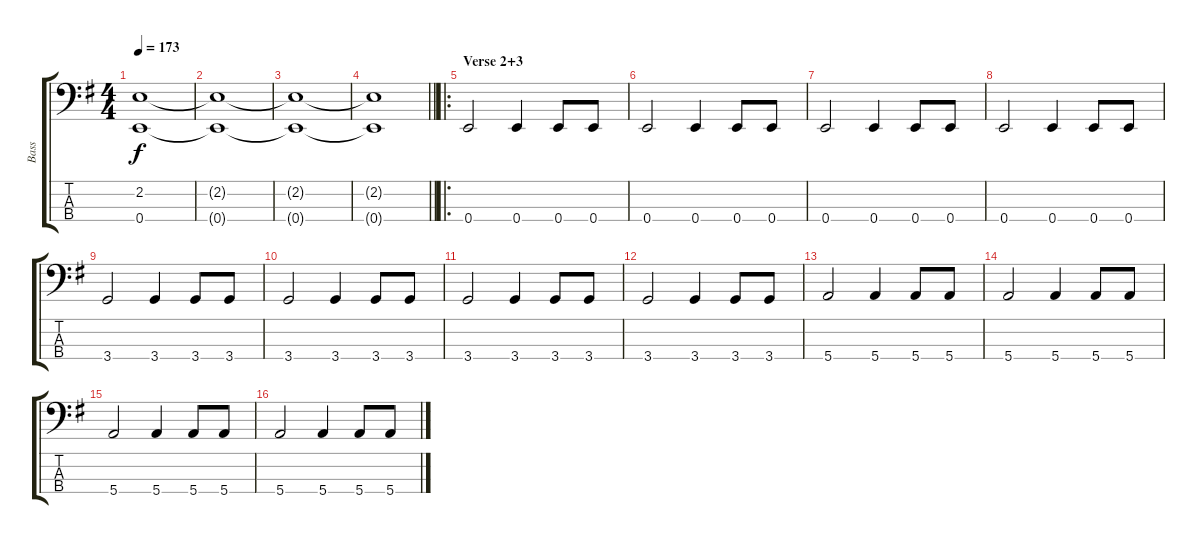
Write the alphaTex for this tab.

\track ("Bass" "Bass") {instrument electricbassfinger}
\staff {score tabs}
\tuning (G2 D2 A1 E1) {hide}
\ts (4 4)
\tempo 173
\clef f4
\ks g
(2.2 0.4).1{dy f} |
(2.2{t} 0.4{t}).1 |
(2.2{t} 0.4{t}).1 |
\barLineRight lightlight
(2.2{t} 0.4{t}).1 |
\ro
\section ("" "Verse 2+3")
0.4.2 0.4.4 0.4.8 0.4.8 |
0.4.2 0.4.4 0.4.8 0.4.8 |
0.4.2 0.4.4 0.4.8 0.4.8 |
0.4.2 0.4.4 0.4.8 0.4.8 |
3.4.2 3.4.4 3.4.8 3.4.8 |
3.4.2 3.4.4 3.4.8 3.4.8 |
3.4.2 3.4.4 3.4.8 3.4.8 |
3.4.2 3.4.4 3.4.8 3.4.8 |
5.4.2 5.4.4 5.4.8 5.4.8 |
5.4.2 5.4.4 5.4.8 5.4.8 |
5.4.2 5.4.4 5.4.8 5.4.8 |
5.4.2 5.4.4 5.4.8 5.4.8
